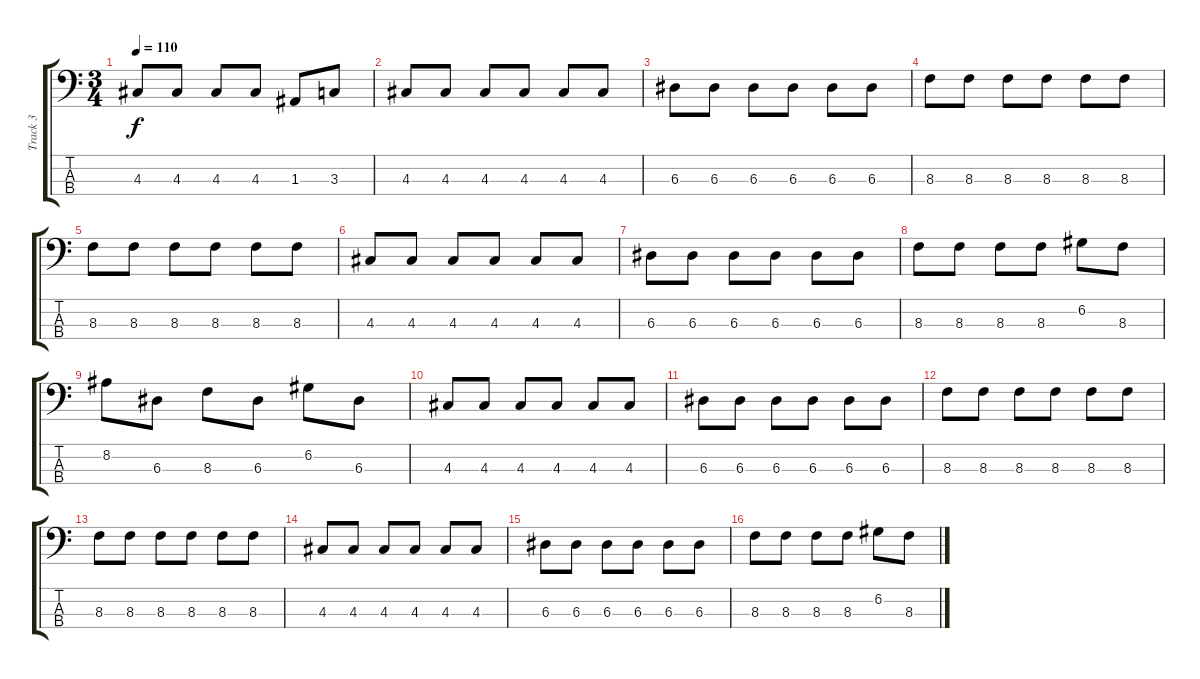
\track ("Track 3" "Track 3") {instrument electricbassfinger}
\staff {score tabs}
\tuning (G2 D2 A1 E1) {hide}
\ts (3 4)
\tempo 110
\clef f4
\ks c
4.3.8{dy f} 4.3.8 4.3.8 4.3.8 1.3.8 3.3.8 |
4.3.8 4.3.8 4.3.8 4.3.8 4.3.8 4.3.8 |
6.3.8 6.3.8 6.3.8 6.3.8 6.3.8 6.3.8 |
8.3.8 8.3.8 8.3.8 8.3.8 8.3.8 8.3.8 |
8.3.8 8.3.8 8.3.8 8.3.8 8.3.8 8.3.8 |
4.3.8 4.3.8 4.3.8 4.3.8 4.3.8 4.3.8 |
6.3.8 6.3.8 6.3.8 6.3.8 6.3.8 6.3.8 |
8.3.8 8.3.8 8.3.8 8.3.8 6.2.8 8.3.8 |
8.2.8 6.3.8 8.3.8 6.3.8 6.2.8 6.3.8 |
4.3.8 4.3.8 4.3.8 4.3.8 4.3.8 4.3.8 |
6.3.8 6.3.8 6.3.8 6.3.8 6.3.8 6.3.8 |
8.3.8 8.3.8 8.3.8 8.3.8 8.3.8 8.3.8 |
8.3.8 8.3.8 8.3.8 8.3.8 8.3.8 8.3.8 |
4.3.8 4.3.8 4.3.8 4.3.8 4.3.8 4.3.8 |
6.3.8 6.3.8 6.3.8 6.3.8 6.3.8 6.3.8 |
8.3.8 8.3.8 8.3.8 8.3.8 6.2.8 8.3.8
